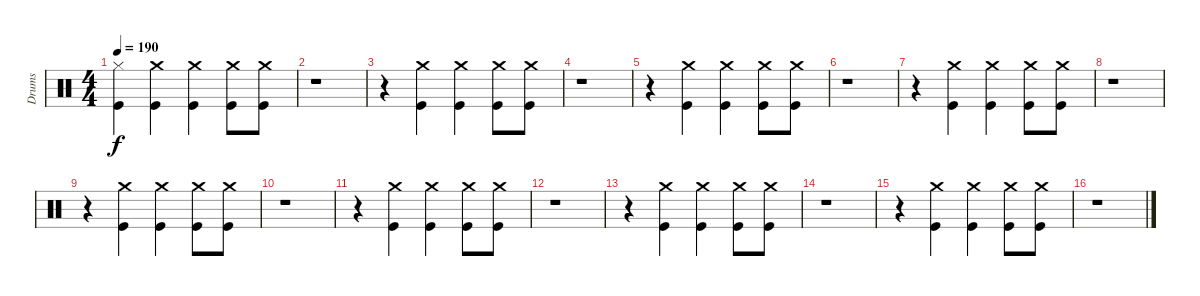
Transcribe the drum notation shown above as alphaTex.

\track ("Drums" "Drums") {instrument percussion}
\staff {score}
\articulation defaults
\ts (4 4)
\tempo 190
\clef neutral
\ks c
("Kick (hit)" "Hi-Hat (closed)").4{dy f} ("Crash medium (hit)" "Kick (hit)").4 ("Crash medium (hit)" "Kick (hit)").4 ("Kick (hit)" "Crash medium (hit)").8 ("Kick (hit)" "Crash medium (hit)").8 |
r.1 |
r.4 ("Kick (hit)" "Crash medium (hit)").4 ("Kick (hit)" "Crash medium (hit)").4 ("Kick (hit)" "Crash medium (hit)").8 ("Kick (hit)" "Crash medium (hit)").8 |
r.1 |
r.4 ("Crash medium (hit)" "Kick (hit)").4 ("Crash medium (hit)" "Kick (hit)").4 ("Kick (hit)" "Crash medium (hit)").8 ("Kick (hit)" "Crash medium (hit)").8 |
r.1 |
r.4 ("Kick (hit)" "Crash medium (hit)").4 ("Kick (hit)" "Crash medium (hit)").4 ("Kick (hit)" "Crash medium (hit)").8 ("Kick (hit)" "Crash medium (hit)").8 |
r.1 |
r.4 ("Crash medium (hit)" "Kick (hit)").4 ("Crash medium (hit)" "Kick (hit)").4 ("Kick (hit)" "Crash medium (hit)").8 ("Kick (hit)" "Crash medium (hit)").8 |
r.1 |
r.4 ("Kick (hit)" "Crash medium (hit)").4 ("Kick (hit)" "Crash medium (hit)").4 ("Kick (hit)" "Crash medium (hit)").8 ("Kick (hit)" "Crash medium (hit)").8 |
r.1 |
r.4 ("Crash medium (hit)" "Kick (hit)").4 ("Crash medium (hit)" "Kick (hit)").4 ("Kick (hit)" "Crash medium (hit)").8 ("Kick (hit)" "Crash medium (hit)").8 |
r.1 |
r.4 ("Kick (hit)" "Crash medium (hit)").4 ("Kick (hit)" "Crash medium (hit)").4 ("Kick (hit)" "Crash medium (hit)").8 ("Kick (hit)" "Crash medium (hit)").8 |
r.1
